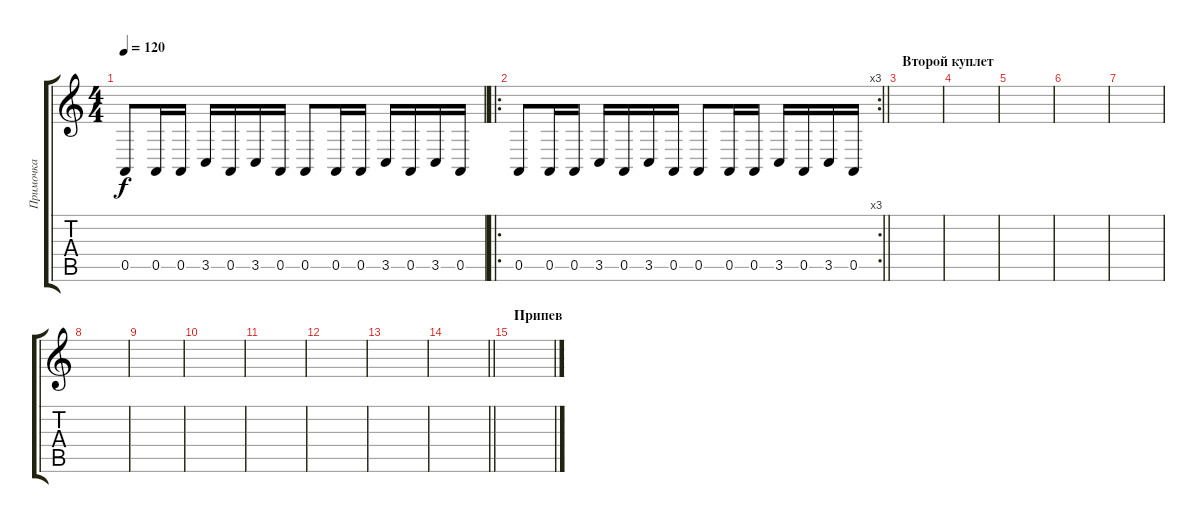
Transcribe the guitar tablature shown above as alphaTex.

\track ("Примочка" "Примочка") {instrument pad3polysynth}
\staff {score tabs}
\tuning (E4 B3 G3 D3 A2 E2) {hide}
\ts (4 4)
\tempo 120
\clef g2
\ks c
0.5.8{dy f} 0.5.16 0.5.16 3.5.16 0.5.16 3.5.16 0.5.16 0.5.8 0.5.16 0.5.16 3.5.16 0.5.16 3.5.16 0.5.16 |
\ro
\rc 3
\barLineRight lightlight
0.5.8 0.5.16 0.5.16 3.5.16 0.5.16 3.5.16 0.5.16 0.5.8 0.5.16 0.5.16 3.5.16 0.5.16 3.5.16 0.5.16 |
\section ("" "Второй куплет")
|
|
|
|
|
|
|
|
|
|
|
\barLineRight lightlight
|
\section ("" "Припев")
